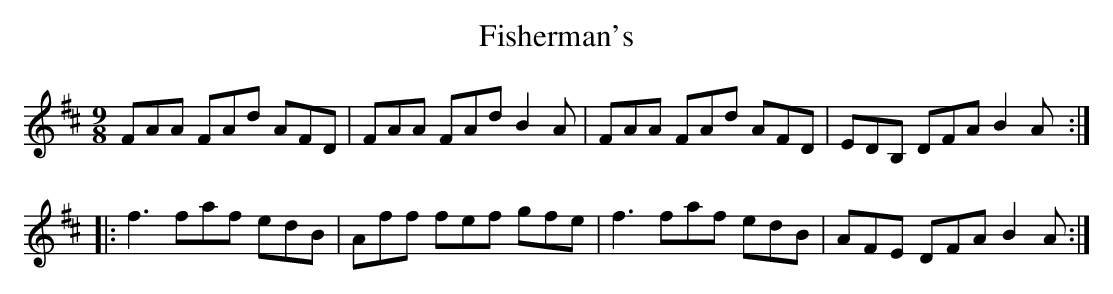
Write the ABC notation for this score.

X:1
T:Fisherman's
M:9/8
L:1/8
K:D
FAA FAd AFD | FAA FAd B2A | FAA FAd AFD | EDB, DFA B2A ::
f3 faf edB | Aff fef gfe | f3 faf edB | AFE DFA B2A :|
